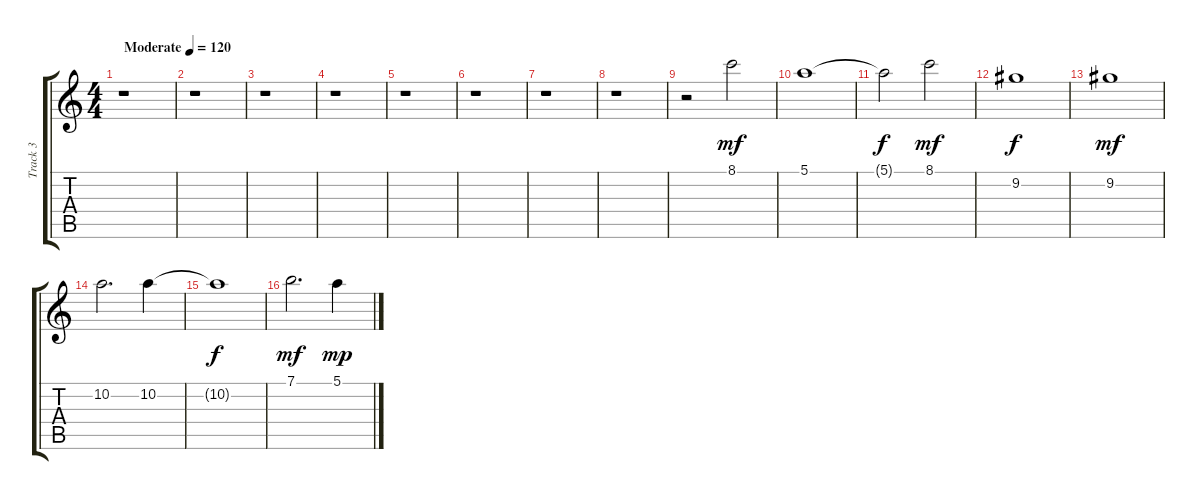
\track ("Track 3" "Track 3") {instrument electricguitarjazz}
\staff {score tabs}
\tuning (E4 B3 G3 D3 A2 E2) {hide}
\ts (4 4)
\tempo (120 "Moderate")
\clef g2
\ks c
r.1{dy mf instrument electricguitarjazz} |
r.1 |
r.1 |
r.1 |
r.1 |
r.1 |
r.1 |
r.1 |
r.2 8.1.2 |
5.1.1 |
5.1{t}.2{dy f} 8.1.2{dy mf} |
9.2.1{dy f} |
9.2.1{dy mf} |
10.2.2{d} 10.2.4 |
10.2{t}.1{dy f} |
7.1.2{d dy mf} 5.1.4{dy mp}
